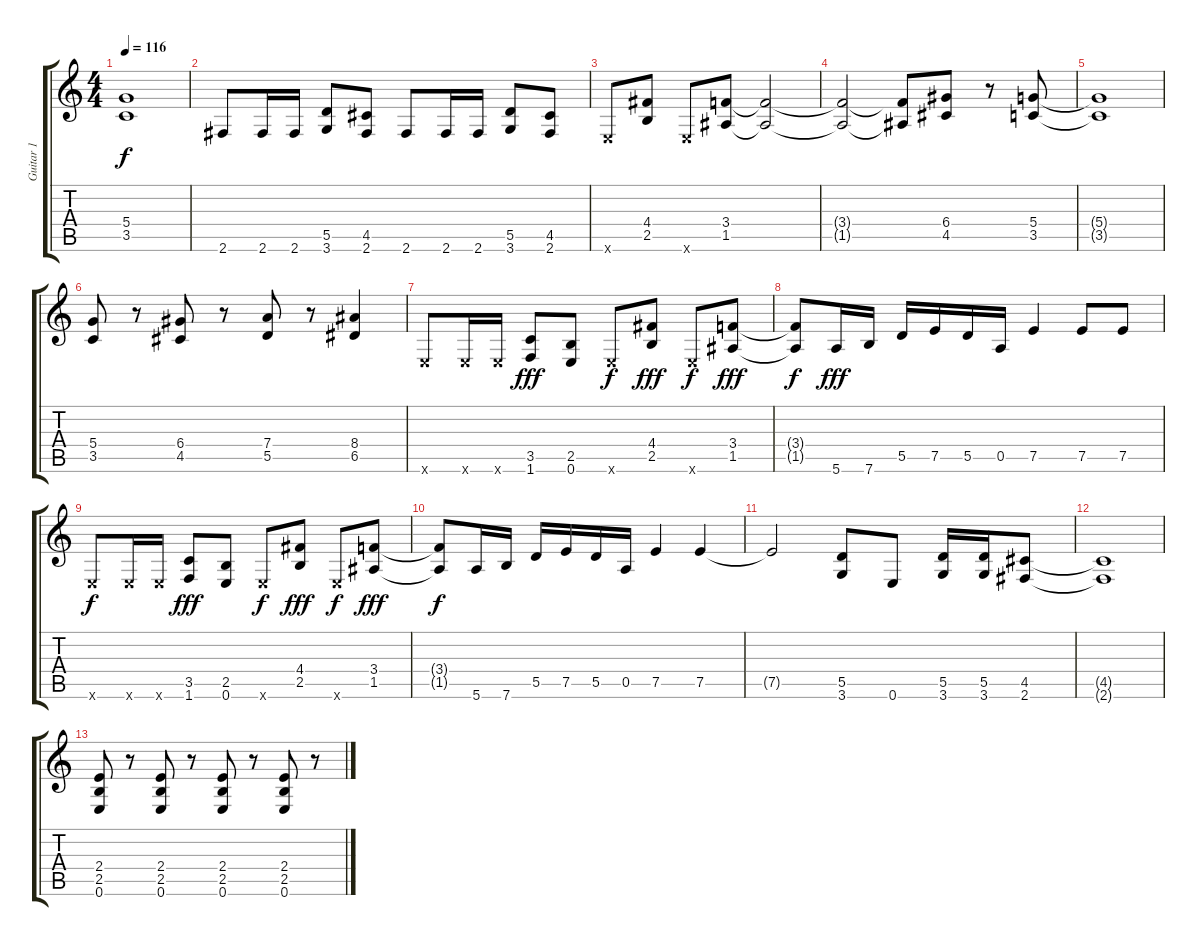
\track ("Guitar 1" "Guitar 1") {instrument overdrivenguitar}
\staff {score tabs}
\tuning (E4 B3 G3 D3 A2 E2) {hide}
\ts (4 4)
\tempo 116
\clef g2
\ks c
(5.4{t} 3.5{t}).1{dy f} |
2.6.8 2.6.16 2.6.16 (5.5 3.6).8 (4.5 2.6).8 2.6.8 2.6.16 2.6.16 (5.5 3.6).8 (4.5 2.6).8 |
0.6{x}.8 (4.4 2.5).8 0.6{x}.8 (3.4 1.5).8 (3.4{t} 1.5{t}).2 |
(3.4{t} 1.5{t}).2 (3.4{t} 1.5{t}).8 (6.4 4.5).8 r.8 (5.4 3.5).8 |
(5.4{t} 3.5{t}).1 |
(5.4 3.5).8 r.8 (6.4 4.5).8 r.8 (7.4 5.5).8 r.8 (8.4 6.5).4 |
0.6{x}.8 0.6{x}.16 0.6{x}.16 (3.5 1.6).8{dy fff} (2.5 0.6).8 0.6{x}.8{dy f} (4.4 2.5).8{dy fff} 0.6{x}.8{dy f} (3.4 1.5).8{dy fff} |
(3.4{t} 1.5{t}).8{dy f} 5.6.16{dy fff} 7.6.16 5.5.16 7.5.16 5.5.16 0.5.16 7.5.4 7.5.8 7.5.8 |
0.6{x}.8{dy f} 0.6{x}.16 0.6{x}.16 (3.5 1.6).8{dy fff} (2.5 0.6).8 0.6{x}.8{dy f} (4.4 2.5).8{dy fff} 0.6{x}.8{dy f} (3.4 1.5).8{dy fff} |
(3.4{t} 1.5{t}).8{dy f} 5.6.16 7.6.16 5.5.16 7.5.16 5.5.16 0.5.16 7.5.4 7.5.4 |
7.5{t}.2 (5.5 3.6).8 0.6.8 (5.5 3.6).16 (5.5 3.6).16 (4.5 2.6).8 |
(4.5{t} 2.6{t}).1 |
(2.4 2.5 0.6).8 r.8 (2.4 2.5 0.6).8 r.8 (2.4 2.5 0.6).8 r.8 (2.4 2.5 0.6).8 r.8
